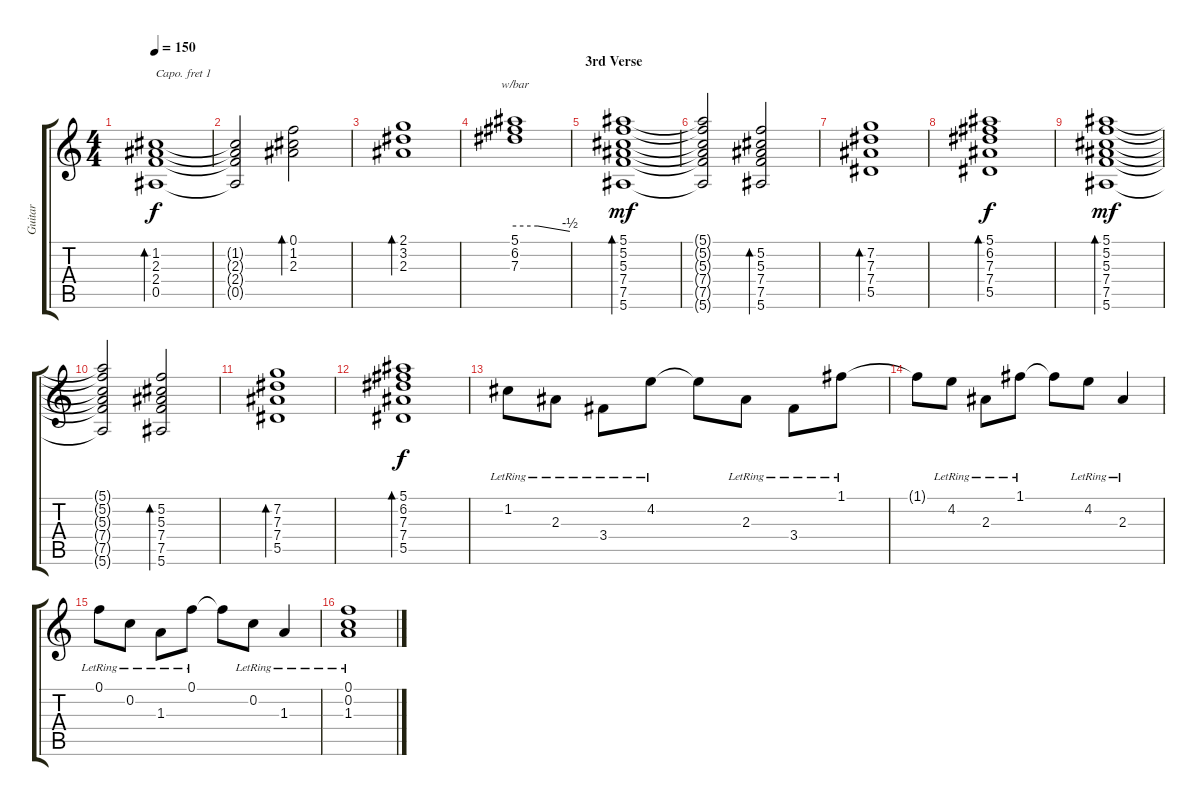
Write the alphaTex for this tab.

\track ("Guitar" "Guitar") {instrument electricguitarclean}
\staff {score tabs}
\capo 1
\tuning (E4 B3 G3 D3 A2 E2) {hide}
\ts (4 4)
\tempo 150
\clef g2
\ks c
(1.2 2.3 2.4 0.5).1{bd 120 dy f} |
(1.2{t} 2.3{t} 2.4{t} 0.5{t}).2 (0.1 1.2 2.3).2{bd 120} |
(2.1 3.2 2.3).1{bd 120} |
(5.1 6.2 7.3).1{tbe (custom default 0 0 25 0 60 -2)} |
\section ("" "3rd Verse")
(5.1 5.2 5.3 7.4 7.5 5.6).1{bd 240 dy mf} |
(5.1{t} 5.2{t} 5.3{t} 7.4{t} 7.5{t} 5.6{t}).2 (5.2 5.3 7.4 7.5 5.6).2{bd 120} |
(7.2 7.3 7.4 5.5).1{bd 120} |
(5.1 6.2 7.3 7.4 5.5).1{bd 120 dy f} |
(5.1 5.2 5.3 7.4 7.5 5.6).1{bd 240 dy mf} |
(5.1{t} 5.2{t} 5.3{t} 7.4{t} 7.5{t} 5.6{t}).2 (5.2 5.3 7.4 7.5 5.6).2{bd 120} |
(7.2 7.3 7.4 5.5).1{bd 120} |
(5.1 6.2 7.3 7.4 5.5).1{bd 120 dy f} |
1.2{lr}.8 2.3{lr}.8 3.4{lr}.8 4.2{lr}.8 4.2{t}.8 2.3{lr}.8 3.4{lr}.8 1.1{lr}.8 |
1.1{t}.8 4.2{lr}.8 2.3{lr}.8 1.1{lr}.8 1.1{t}.8 4.2{lr}.8 2.3{lr}.4 |
0.1{lr}.8 0.2{lr}.8 1.3{lr}.8 0.1{lr}.8 0.1{t}.8 0.2{lr}.8 1.3{lr}.4 |
(0.1{lr} 0.2{lr} 1.3{lr}).1
